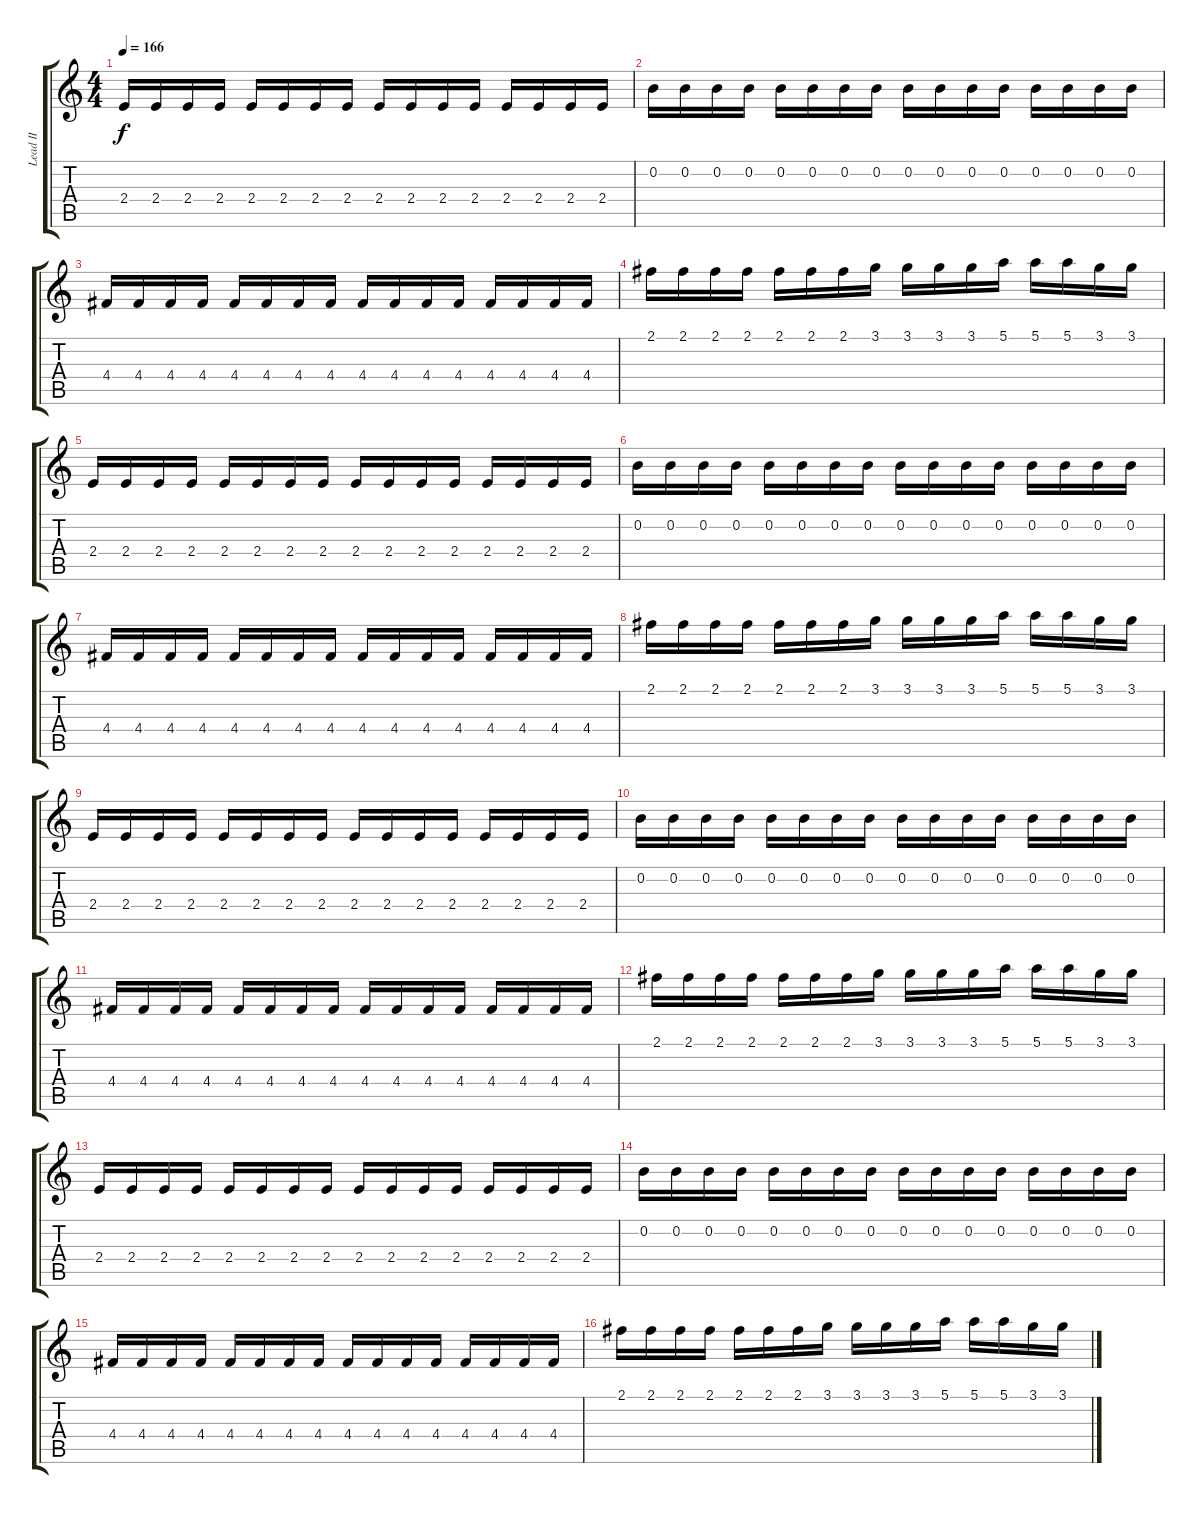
\track ("Lead II" "Lead II") {instrument distortionguitar}
\staff {score tabs}
\tuning (E4 B3 G3 D3 A2 E2) {hide}
\ts (4 4)
\tempo 166
\clef g2
\ks c
2.4.16{dy f} 2.4.16 2.4.16 2.4.16 2.4.16 2.4.16 2.4.16 2.4.16 2.4.16 2.4.16 2.4.16 2.4.16 2.4.16 2.4.16 2.4.16 2.4.16 |
0.2.16 0.2.16 0.2.16 0.2.16 0.2.16 0.2.16 0.2.16 0.2.16 0.2.16 0.2.16 0.2.16 0.2.16 0.2.16 0.2.16 0.2.16 0.2.16 |
4.4.16 4.4.16 4.4.16 4.4.16 4.4.16 4.4.16 4.4.16 4.4.16 4.4.16 4.4.16 4.4.16 4.4.16 4.4.16 4.4.16 4.4.16 4.4.16 |
2.1.16 2.1.16 2.1.16 2.1.16 2.1.16 2.1.16 2.1.16 3.1.16 3.1.16 3.1.16 3.1.16 5.1.16 5.1.16 5.1.16 3.1.16 3.1.16 |
2.4.16 2.4.16 2.4.16 2.4.16 2.4.16 2.4.16 2.4.16 2.4.16 2.4.16 2.4.16 2.4.16 2.4.16 2.4.16 2.4.16 2.4.16 2.4.16 |
0.2.16 0.2.16 0.2.16 0.2.16 0.2.16 0.2.16 0.2.16 0.2.16 0.2.16 0.2.16 0.2.16 0.2.16 0.2.16 0.2.16 0.2.16 0.2.16 |
4.4.16 4.4.16 4.4.16 4.4.16 4.4.16 4.4.16 4.4.16 4.4.16 4.4.16 4.4.16 4.4.16 4.4.16 4.4.16 4.4.16 4.4.16 4.4.16 |
2.1.16 2.1.16 2.1.16 2.1.16 2.1.16 2.1.16 2.1.16 3.1.16 3.1.16 3.1.16 3.1.16 5.1.16 5.1.16 5.1.16 3.1.16 3.1.16 |
2.4.16 2.4.16 2.4.16 2.4.16 2.4.16 2.4.16 2.4.16 2.4.16 2.4.16 2.4.16 2.4.16 2.4.16 2.4.16 2.4.16 2.4.16 2.4.16 |
0.2.16 0.2.16 0.2.16 0.2.16 0.2.16 0.2.16 0.2.16 0.2.16 0.2.16 0.2.16 0.2.16 0.2.16 0.2.16 0.2.16 0.2.16 0.2.16 |
4.4.16 4.4.16 4.4.16 4.4.16 4.4.16 4.4.16 4.4.16 4.4.16 4.4.16 4.4.16 4.4.16 4.4.16 4.4.16 4.4.16 4.4.16 4.4.16 |
2.1.16 2.1.16 2.1.16 2.1.16 2.1.16 2.1.16 2.1.16 3.1.16 3.1.16 3.1.16 3.1.16 5.1.16 5.1.16 5.1.16 3.1.16 3.1.16 |
2.4.16 2.4.16 2.4.16 2.4.16 2.4.16 2.4.16 2.4.16 2.4.16 2.4.16 2.4.16 2.4.16 2.4.16 2.4.16 2.4.16 2.4.16 2.4.16 |
0.2.16 0.2.16 0.2.16 0.2.16 0.2.16 0.2.16 0.2.16 0.2.16 0.2.16 0.2.16 0.2.16 0.2.16 0.2.16 0.2.16 0.2.16 0.2.16 |
4.4.16 4.4.16 4.4.16 4.4.16 4.4.16 4.4.16 4.4.16 4.4.16 4.4.16 4.4.16 4.4.16 4.4.16 4.4.16 4.4.16 4.4.16 4.4.16 |
2.1.16 2.1.16 2.1.16 2.1.16 2.1.16 2.1.16 2.1.16 3.1.16 3.1.16 3.1.16 3.1.16 5.1.16 5.1.16 5.1.16 3.1.16 3.1.16
